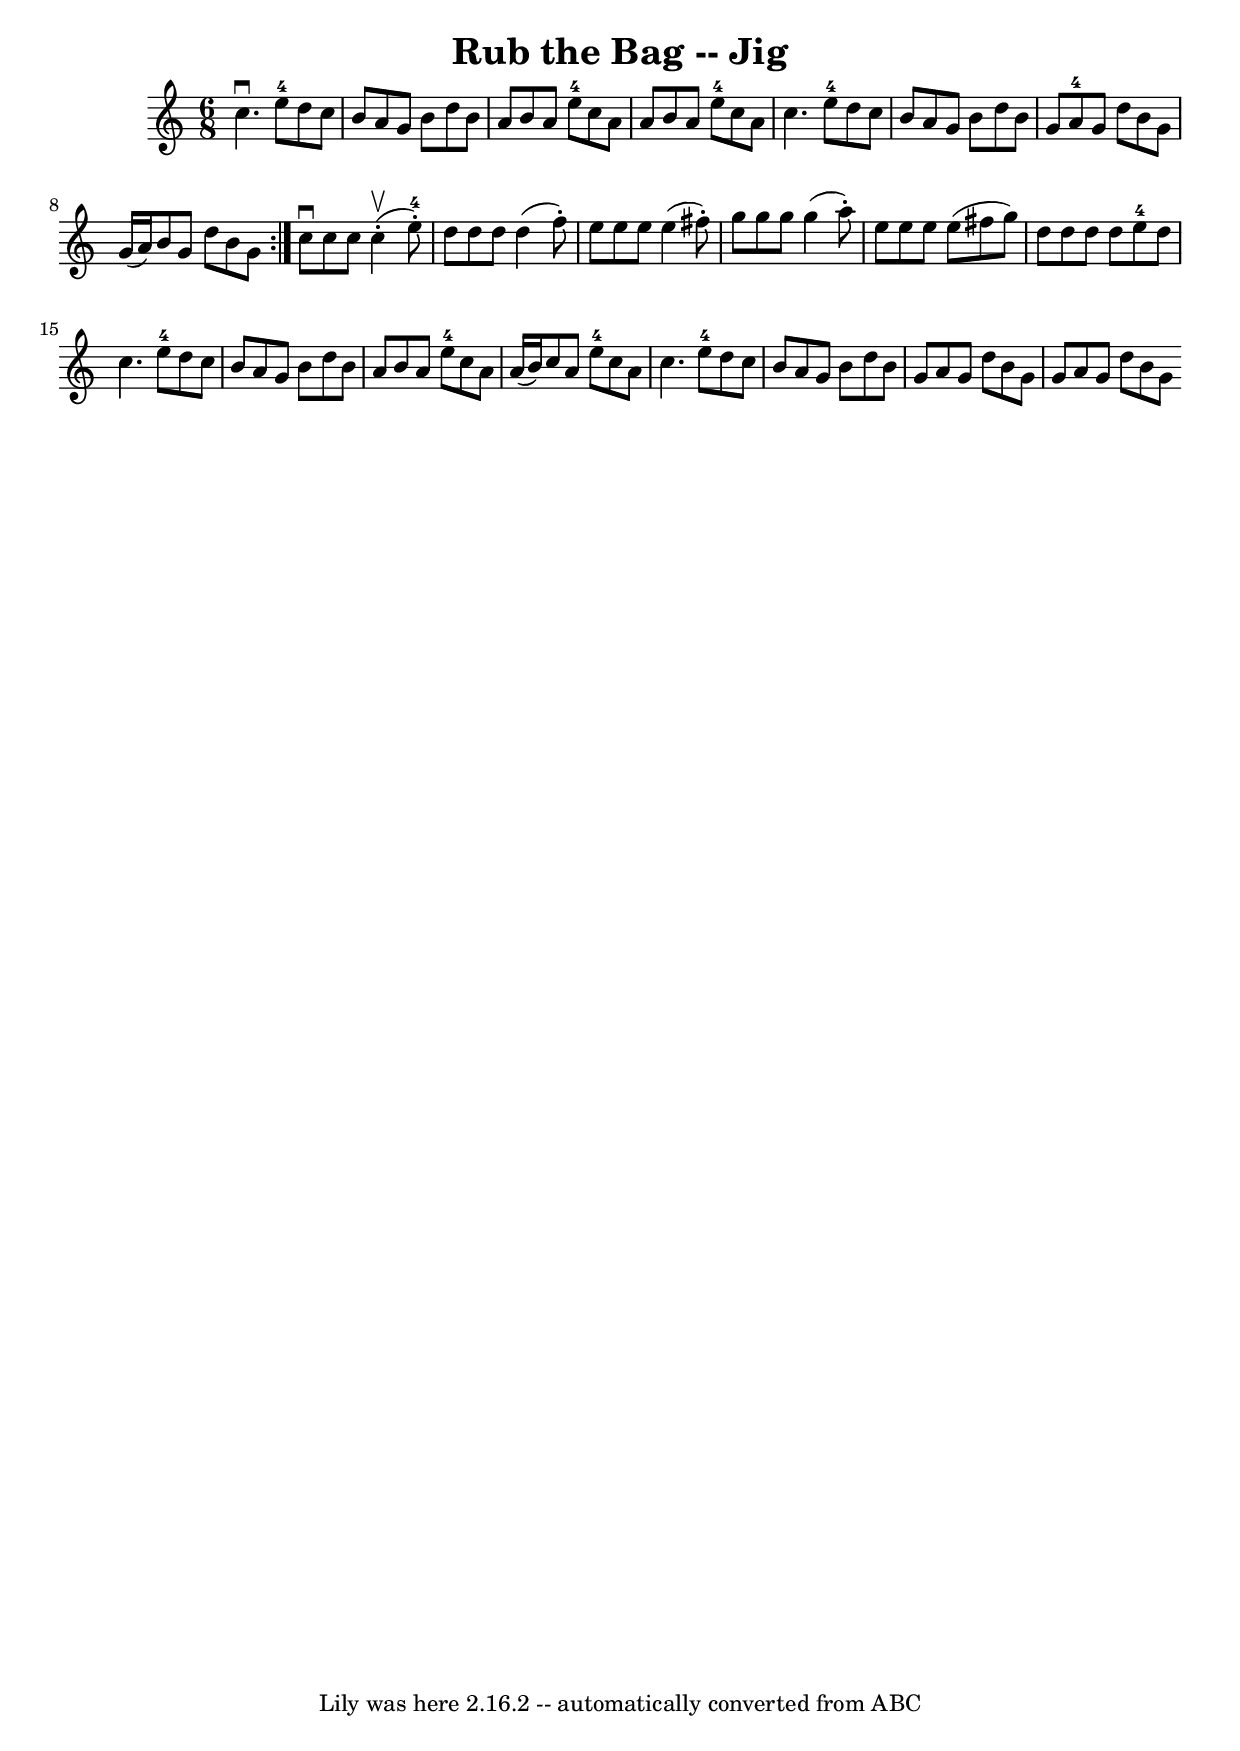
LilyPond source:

\version "2.16.2"
\include "Mammoth.ily"
\header {
  %% book = "Ryan's Mammoth Collection"
 crossRefNumber = "1"
 footnotes = "\\\\There are 14 bars in the last part (two missing?)"
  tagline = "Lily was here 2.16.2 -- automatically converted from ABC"
  title = "Rub the Bag -- Jig"

}
voicedefault =  {



  \repeat volta 2 {

    \time 6/8 
    \key a \minor c''4.^\downbow e''8-4 d''8 c''8    |
 b'8 a'8 g'8 b'8 d''8 b'8  |
 a'8 b'8 a'8 e''8-4 c''8 a'8   |
 a'8 b'8 a'8 e''8-4 c''8 a'8   |
 c''4. e''8-4 d''8 c''8  |
 b'8 a'8 g'8 b'8 d''8 b'8   |
 g'8 a'8-4 g'8 d''8 b'8 g'8   |
 g'16 (a'16) b'8 g'8 d''8 b'8 g'8  
  } c''8^\downbow c''8 c''8 c''4^\upbow(-. e''8-4-.)  |
 d''8 d''8 d''8 d''4 (f''8-.)  |
 e''8 e''8 e''8 e''4 (fis''8-.)  |
 g''8 g''8 g''8 g''4 (a''8-.)  |
 e''8 e''8 e''8 e''8 (fis''8 g''8) |
 d''8 d''8 d''8 d''8 e''8-4 d''8   |
 c''4. e''8-4 d''8 c''8  |
 b'8 a'8 g'8 b'8 d''8 b'8   |
 a'8 b'8 a'8 e''8-4 c''8 a'8  |
 a'16 ( b'16) c''8 a'8 e''8-4 c''8 a'8   |
 c''4. e''8-4 d''8 c''8   |
 b'8 a'8 g'8 b'8 d''8 b'8   |
 g'8 a'8 g'8 d''8 b'8 g'8  |
 g'8 a'8 g'8 d''8 b'8 g'8  \bar " |."   

}

\score{
  <<

    \context Staff="default"
    {
      \voicedefault 
      
    }

  >>
  \layout {
    
  }
  \midi {
  }

}
